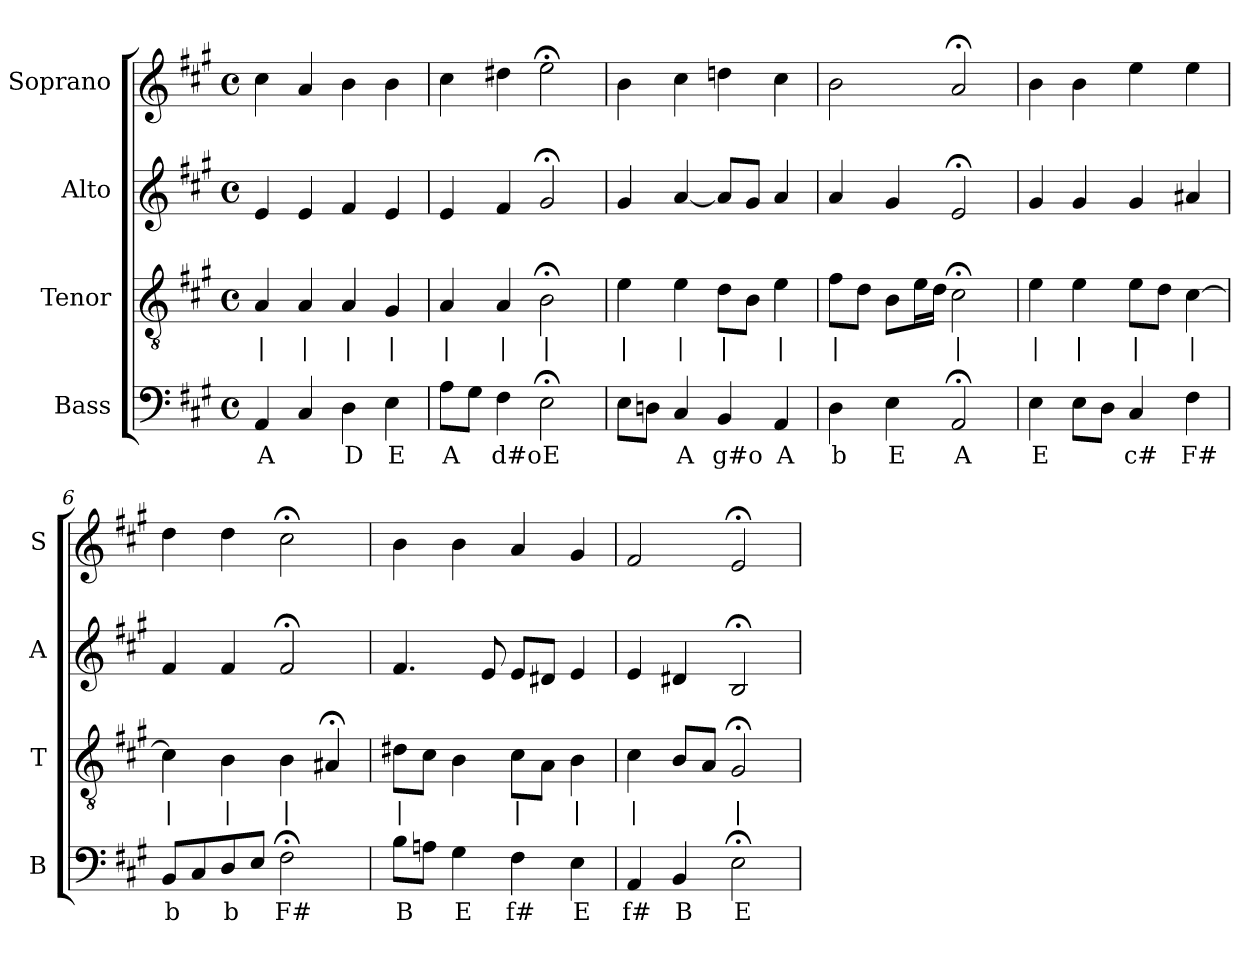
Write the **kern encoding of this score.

**kern	**text	**kern	**text	**kern	**kern
*part4	*part4	*part3	*part3	*part2	*part1
*staff4	*staff4	*staff3	*staff3	*staff2	*staff1
*I"Bass	*	*I"Tenor	*	*I"Alto	*I"Soprano
*I'B	*	*I'T	*	*I'A	*I'S
*clefF4	*	*clefGv2	*	*clefG2	*clefG2
*k[f#c#g#]	*	*k[f#c#g#]	*	*k[f#c#g#]	*k[f#c#g#]
*A:	*	*A:	*	*A:	*A:
*M4/4	*	*M4/4	*	*M4/4	*M4/4
*met(c)	*	*met(c)	*	*met(c)	*met(c)
*MM100	*	*MM100	*	*MM100	*MM100
=1	=1	=1	=1	=1	=1
4AA	A	4A	|	4e	4cc#
4C#	.	4A	|	4e	4a
4D	D	4A	|	4f#	4b
4E	E	4G#	|	4e	4b
=2	=2	=2	=2	=2	=2
8AL	A	4A	|	4e	4cc#
8G#J	.	.	.	.	.
4F#	d#o	4A	|	4f#	4dd#X
2E;<	E	2B;<	|	2g#;<	2ee;<
=3	=3	=3	=3	=3	=3
8EL	.	4e	|	4g#	4b
8DnJ	.	.	.	.	.
4C#	A	4e	|	[4a	4cc#
4BB	g#o	8dL	|	8aL]	4ddn
.	.	8BJ	.	8g#J	.
4AA	A	4e	|	4a	4cc#
=4	=4	=4	=4	=4	=4
4D	b	8f#L	|	4a	2b
.	.	8dJ	.	.	.
4E	E	8BL	.	4g#	.
.	.	16eL	.	.	.
.	.	16dJJ	.	.	.
2AA;<	A	2c#;<	|	2e;<	2a;<
=5	=5	=5	=5	=5	=5
4E	E	4e	|	4g#	4b
8EL	.	4e	|	4g#	4b
8DJ	.	.	.	.	.
4C#	c#	8eL	|	4g#	4ee
.	.	8dJ	.	.	.
4F#	F#	[4c#	|	4a#X	4ee
=6	=6	=6	=6	=6	=6
8BBL	b	4c#]	|	4f#	4dd
8C#	.	.	.	.	.
8D	b	4B	|	4f#	4dd
8EJ	.	.	.	.	.
2F#;<	F#	4B	|	2f#;<	2cc#;<
.	.	4A#X;<	.	.	.
=7	=7	=7	=7	=7	=7
8BL	B	8d#XL	|	4.f#	4b
8AnJ	.	8c#J	.	.	.
4G#	E	4B	.	.	4b
.	.	.	.	8e	.
4F#	f#	8c#L	|	8eL	4a
.	.	8AJ	.	8d#XJ	.
4E	E	4B	|	4e	4g#
=8	=8	=8	=8	=8	=8
4AA	f#	4c#	|	4e	2f#
4BB	B	8BL	.	4d#X	.
.	.	8AJ	.	.	.
2E;<	E	2G#;<	|	2B;<	2e;<
=	=	=	=	=	=
*-	*-	*-	*-	*-	*-
